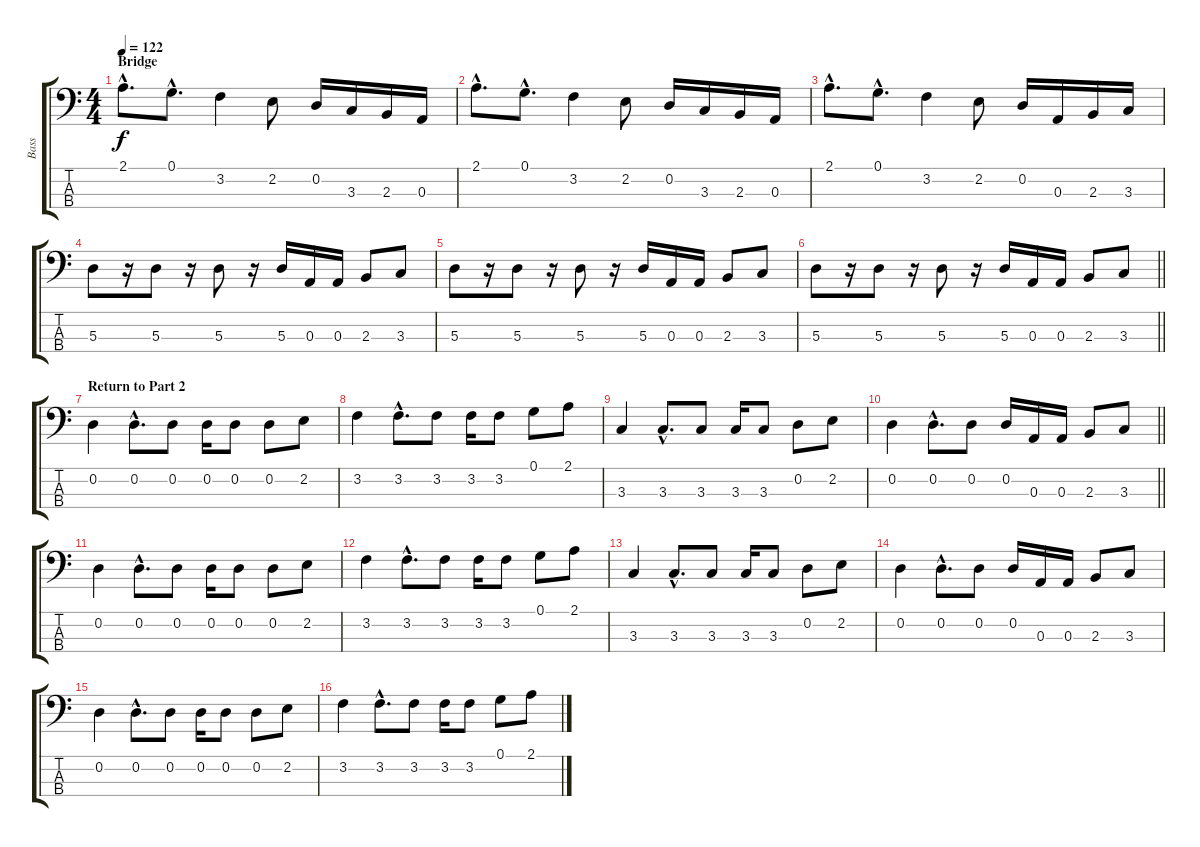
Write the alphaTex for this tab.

\track ("Bass" "Bass") {instrument electricbassfinger}
\staff {score tabs}
\tuning (G2 D2 A1 E1) {hide}
\ts (4 4)
\section ("" "Bridge")
\tempo 122
\clef f4
\ks c
2.1{hac}.8{d dy f} 0.1{hac}.8{d} 3.2.4 2.2.8 0.2.16 3.3.16 2.3.16 0.3.16 |
2.1{hac}.8{d} 0.1{hac}.8{d} 3.2.4 2.2.8 0.2.16 3.3.16 2.3.16 0.3.16 |
2.1{hac}.8{d} 0.1{hac}.8{d} 3.2.4 2.2.8 0.2.16 0.3.16 2.3.16 3.3.16 |
5.3.8 r.16 5.3.8 r.16 5.3.8 r.16 5.3.16 0.3.16 0.3.16 2.3.8 3.3.8 |
5.3.8 r.16 5.3.8 r.16 5.3.8 r.16 5.3.16 0.3.16 0.3.16 2.3.8 3.3.8 |
\barLineRight lightlight
5.3.8 r.16 5.3.8 r.16 5.3.8 r.16 5.3.16 0.3.16 0.3.16 2.3.8 3.3.8 |
\section ("" "Return to Part 2")
0.2.4 0.2{hac}.8{d} 0.2.8 0.2.16 0.2.8 0.2.8 2.2.8 |
3.2.4 3.2{hac}.8{d} 3.2.8 3.2.16 3.2.8 0.1.8 2.1.8 |
3.3.4 3.3{hac}.8{d} 3.3.8 3.3.16 3.3.8 0.2.8 2.2.8 |
\barLineRight lightlight
0.2.4 0.2{hac}.8{d} 0.2.8 0.2.16 0.3.16 0.3.16 2.3.8 3.3.8 |
0.2.4 0.2{hac}.8{d} 0.2.8 0.2.16 0.2.8 0.2.8 2.2.8 |
3.2.4 3.2{hac}.8{d} 3.2.8 3.2.16 3.2.8 0.1.8 2.1.8 |
3.3.4 3.3{hac}.8{d} 3.3.8 3.3.16 3.3.8 0.2.8 2.2.8 |
0.2.4 0.2{hac}.8{d} 0.2.8 0.2.16 0.3.16 0.3.16 2.3.8 3.3.8 |
0.2.4 0.2{hac}.8{d} 0.2.8 0.2.16 0.2.8 0.2.8 2.2.8 |
3.2.4 3.2{hac}.8{d} 3.2.8 3.2.16 3.2.8 0.1.8 2.1.8
